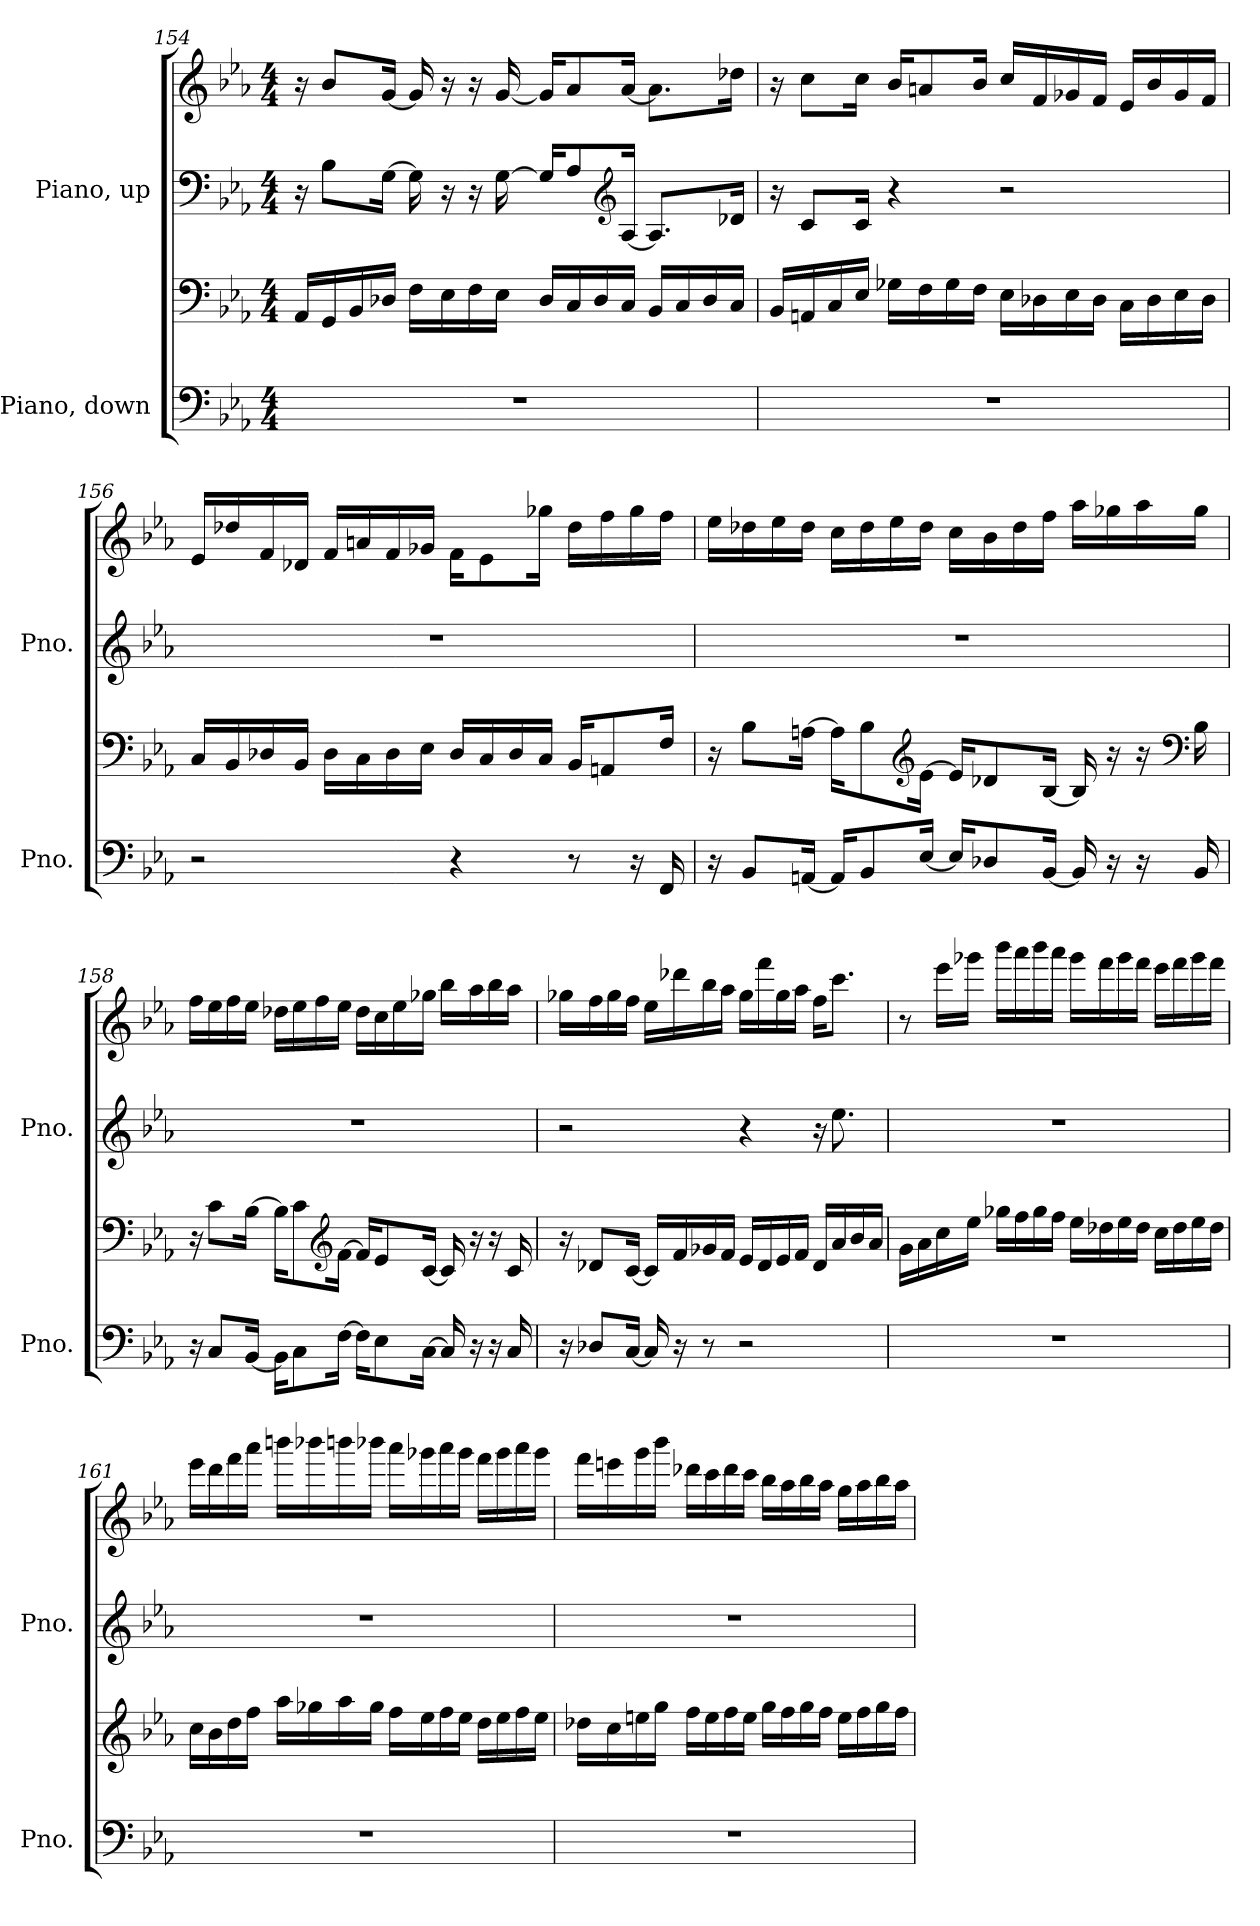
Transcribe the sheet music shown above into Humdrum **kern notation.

**kern	**kern	**kern	**kern
*part2	*part2	*part1	*part1
*staff4	*staff3	*staff2	*staff1
*I"Piano, down	*	*I"Piano, up	*
*I'Pno.	*	*I'Pno.	*
!!LO:LB:g=z
*clefF4	*clefF4	*clefF4	*clefG2
*k[b-e-a-]	*k[b-e-a-]	*k[b-e-a-]	*k[b-e-a-]
*M4/4	*M4/4	*M4/4	*M4/4
=154	=154	=154	=154
1r	16AA-/LL	16r	16r
.	16GG/	8B-\L	8b-/L
.	16BB-/	.	.
.	16D-X/JJ	[16G\Jk	[16g/Jk
.	16F\LL	16G\]	16g/]
.	16E-\	16r	16r
.	16F\	16r	16r
.	16E-\JJ	[16G\	[16g/
.	16D-/LL	16G/KL]	16g/KL]
.	16C/	8A-/	8a-/
.	16D-/	.	.
*	*	*clefG2	*
.	16C/JJ	[16A-/Jk	[16a-/Jk
.	16BB-/LL	8.A-/L]	8.a-\L]
.	16C/	.	.
.	16D-/	.	.
.	16C/JJ	16d-X/Jk	16dd-X\Jk
=155	=155	=155	=155
1r	16BB-/LL	16r	16r
.	16AAn/	8c/L	8cc\L
.	16C/	.	.
.	16E-/JJ	16c/Jk	16cc\Jk
.	16G-X\LL	4r	16b-/KL
.	16F\	.	8an/
.	16G-\	.	.
.	16F\JJ	.	16b-/Jk
.	16E-\LL	2r	16cc/LL
.	16D-X\	.	16f/
.	16E-\	.	16g-X/
.	16D-\JJ	.	16f/JJ
.	16C\LL	.	16e-/LL
.	16D-\	.	16b-/
.	16E-\	.	16g-/
.	16D-\JJ	.	16f/JJ
!!LO:PB:g=z
=156	=156	=156	=156
2r	16C/LL	1r	16e-/LL
.	16BB-/	.	16dd-X/
.	16D-X/	.	16f/
.	16BB-/JJ	.	16d-X/JJ
.	16D-\LL	.	16f/LL
.	16C\	.	16an/
.	16D-\	.	16f/
.	16E-\JJ	.	16g-X/JJ
4r	16D-/LL	.	16f\KL
.	16C/	.	8e-\
.	16D-/	.	.
.	16C/JJ	.	16gg-X\Jk
8r	16BB-/KL	.	16dd-\LL
.	8AAn/	.	16ff\
16r	.	.	16gg-\
16FF/	16F/Jk	.	16ff\JJ
=157	=157	=157	=157
16r	16r	1r	16ee-\LL
8BB-/L	8B-\L	.	16dd-X\
.	.	.	16ee-\
[16AAn/Jk	[16An\Jk	.	16dd-\JJ
16AA/KL]	16A\KL]	.	16cc\LL
8BB-/	8B-\	.	16dd-\
.	.	.	16ee-\
*	*clefG2	*	*
[16E-/Jk	[16e-\Jk	.	16dd-\JJ
16E-/KL]	16e-/KL]	.	16cc\LL
8D-X/	8d-X/	.	16b-\
.	.	.	16dd-\
[16BB-/Jk	[16B-/Jk	.	16ff\JJ
16BB-/]	16B-/]	.	16aa-\LL
16r	16r	.	16gg-X\
16r	16r	.	16aa-\
*	*clefF4	*	*
16BB-/	16B-\	.	16gg-\JJ
!!LO:LB:g=z
=158	=158	=158	=158
16r	16r	1r	16ff\LL
8C/L	8c\L	.	16ee-\
.	.	.	16ff\
[16BB-/Jk	[16B-\Jk	.	16ee-\JJ
16BB-\KL]	16B-\KL]	.	16dd-X\LL
8C\	8c\	.	16ee-\
.	.	.	16ff\
*	*clefG2	*	*
[16F\Jk	[16f\Jk	.	16ee-\JJ
16F\KL]	16f/KL]	.	16dd-\LL
8E-\	8e-/	.	16cc\
.	.	.	16ee-\
[16C\Jk	[16c/Jk	.	16gg-X\JJ
16C/]	16c/]	.	16bb-\LL
16r	16r	.	16aa-\
16r	16r	.	16bb-\
16C/	16c/	.	16aa-\JJ
=159	=159	=159	=159
16r	16r	2r	16gg-X\LL
8D-X/L	8d-X/L	.	16ff\
.	.	.	16gg-\
[16C/Jk	[16c/Jk	.	16ff\JJ
16C/]	16c/LL]	.	16ee-\LL
16r	16f/	.	16ddd-X\
8r	16g-X/	.	16bb-\
.	16f/JJ	.	16aa-\JJ
2r	16e-/LL	4r	16gg-\LL
.	16d-/	.	16fff\
.	16e-/	.	16gg-\
.	16f/JJ	.	16aa-\JJ
.	16d-/LL	16r	16ff\KL
.	16a-/	8.ee-\	8.ccc\J
.	16b-/	.	.
.	16a-/JJ	.	.
!!LO:LB:g=z
=160	=160	=160	=160
1r	16g\LL	1r	8r
.	16a-\	.	.
.	16cc\	.	16eee-\LL
.	16ee-\JJ	.	16ggg-X\JJ
.	16gg-X\LL	.	16bbb-\LL
.	16ff\	.	16aaa-\
.	16gg-\	.	16bbb-\
.	16ff\JJ	.	16aaa-\JJ
.	16ee-\LL	.	16ggg-\LL
.	16dd-X\	.	16fff\
.	16ee-\	.	16ggg-\
.	16dd-\JJ	.	16fff\JJ
.	16cc\LL	.	16eee-\LL
.	16dd-\	.	16fff\
.	16ee-\	.	16ggg-\
.	16dd-\JJ	.	16fff\JJ
!!LO:PB:g=z
=161	=161	=161	=161
1r	16cc\LL	1r	16eee-\LL
.	16b-\	.	16ddd\
.	16dd\	.	16fff\
.	16ff\JJ	.	16aaa-\JJ
.	16aa-\LL	.	16bbbn\LL
.	16gg-X\	.	16bbb-X\
.	16aa-\	.	16bbbn\
.	16gg-\JJ	.	16bbb-X\JJ
.	16ff\LL	.	16aaa-\LL
.	16ee-\	.	16ggg-X\
.	16ff\	.	16aaa-\
.	16ee-\JJ	.	16ggg-\JJ
.	16dd\LL	.	16fff\LL
.	16ee-\	.	16ggg-\
.	16ff\	.	16aaa-\
.	16ee-\JJ	.	16ggg-\JJ
!!LO:LB:g=z
=162	=162	=162	=162
1r	16dd-X\LL	1r	16fff\LL
.	16cc\	.	16eeen\
.	16een\	.	16ggg\
.	16gg\JJ	.	16bbb-\JJ
.	16ff\LL	.	16ddd-X\LL
.	16ee\	.	16ccc\
.	16ff\	.	16ddd-\
.	16ee\JJ	.	16ccc\JJ
.	16gg\LL	.	16bb-\LL
.	16ff\	.	16aa-\
.	16gg\	.	16bb-\
.	16ff\JJ	.	16aa-\JJ
.	16ee\LL	.	16gg\LL
.	16ff\	.	16aa-\
.	16gg\	.	16bb-\
.	16ff\JJ	.	16aa-\JJ
=	=	=	=
*-	*-	*-	*-
